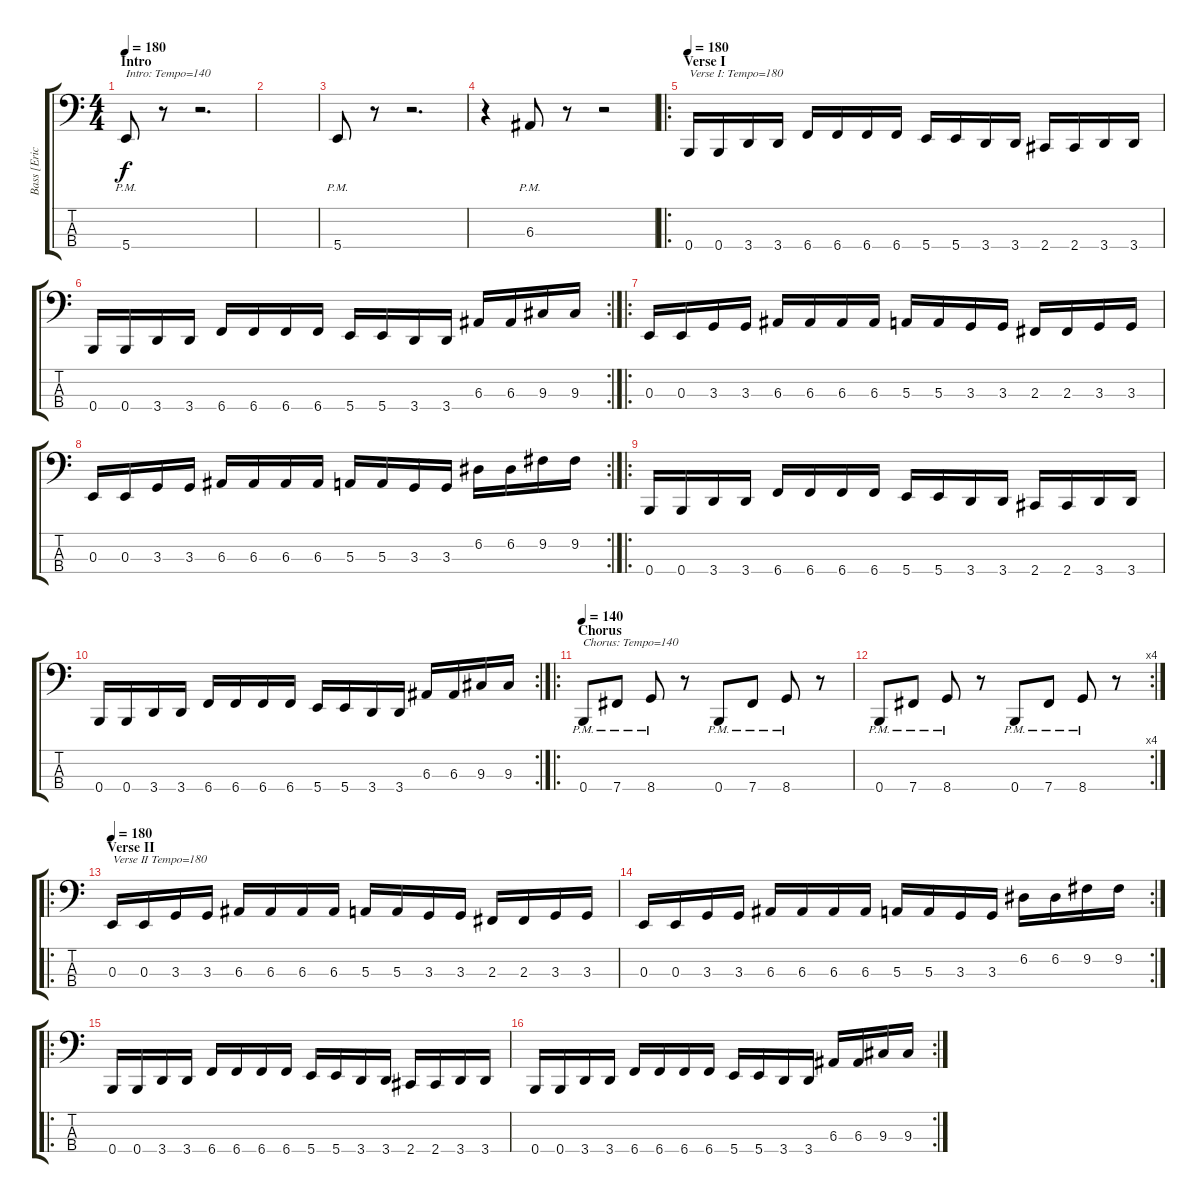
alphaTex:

\track ("Bass [Eric Langlois]" "Bass [Eric") {instrument electricbasspick}
\staff {score tabs}
\tuning (D2 A1 E1 B0) {hide}
\ts (4 4)
\section ("" "Intro")
\tempo 180
\tempo 140
\tempo 180
\clef f4
\ks c
5.4{pm}.8{txt "Intro: Tempo=140" dy f instrument electricbasspick} r.8 r.2{d} |
|
5.4{pm}.8 r.8 r.2{d} |
r.4 6.3{pm}.8 r.8 r.2 |
\ro
\section ("" "Verse I")
\tempo 180
0.4.16{txt "Verse I: Tempo=180"} 0.4.16 3.4.16 3.4.16 6.4.16 6.4.16 6.4.16 6.4.16 5.4.16 5.4.16 3.4.16 3.4.16 2.4.16 2.4.16 3.4.16 3.4.16 |
\rc 2
0.4.16 0.4.16 3.4.16 3.4.16 6.4.16 6.4.16 6.4.16 6.4.16 5.4.16 5.4.16 3.4.16 3.4.16 6.3.16 6.3.16 9.3.16 9.3.16 |
\ro
0.3.16 0.3.16 3.3.16 3.3.16 6.3.16 6.3.16 6.3.16 6.3.16 5.3.16 5.3.16 3.3.16 3.3.16 2.3.16 2.3.16 3.3.16 3.3.16 |
\rc 2
0.3.16 0.3.16 3.3.16 3.3.16 6.3.16 6.3.16 6.3.16 6.3.16 5.3.16 5.3.16 3.3.16 3.3.16 6.2.16 6.2.16 9.2.16 9.2.16 |
\ro
0.4.16 0.4.16 3.4.16 3.4.16 6.4.16 6.4.16 6.4.16 6.4.16 5.4.16 5.4.16 3.4.16 3.4.16 2.4.16 2.4.16 3.4.16 3.4.16 |
\rc 2
0.4.16 0.4.16 3.4.16 3.4.16 6.4.16 6.4.16 6.4.16 6.4.16 5.4.16 5.4.16 3.4.16 3.4.16 6.3.16 6.3.16 9.3.16 9.3.16 |
\ro
\section ("" "Chorus")
\tempo 140
0.4{pm}.8{txt "Chorus: Tempo=140"} 7.4{pm}.8 8.4{pm}.8 r.8 0.4{pm}.8 7.4{pm}.8 8.4{pm}.8 r.8 |
\rc 4
0.4{pm}.8 7.4{pm}.8 8.4{pm}.8 r.8 0.4{pm}.8 7.4{pm}.8 8.4{pm}.8 r.8 |
\ro
\section ("" "Verse II")
\tempo 180
0.3.16{txt "Verse II Tempo=180"} 0.3.16 3.3.16 3.3.16 6.3.16 6.3.16 6.3.16 6.3.16 5.3.16 5.3.16 3.3.16 3.3.16 2.3.16 2.3.16 3.3.16 3.3.16 |
\rc 2
0.3.16 0.3.16 3.3.16 3.3.16 6.3.16 6.3.16 6.3.16 6.3.16 5.3.16 5.3.16 3.3.16 3.3.16 6.2.16 6.2.16 9.2.16 9.2.16 |
\ro
0.4.16 0.4.16 3.4.16 3.4.16 6.4.16 6.4.16 6.4.16 6.4.16 5.4.16 5.4.16 3.4.16 3.4.16 2.4.16 2.4.16 3.4.16 3.4.16 |
\rc 2
0.4.16 0.4.16 3.4.16 3.4.16 6.4.16 6.4.16 6.4.16 6.4.16 5.4.16 5.4.16 3.4.16 3.4.16 6.3.16 6.3.16 9.3.16 9.3.16
